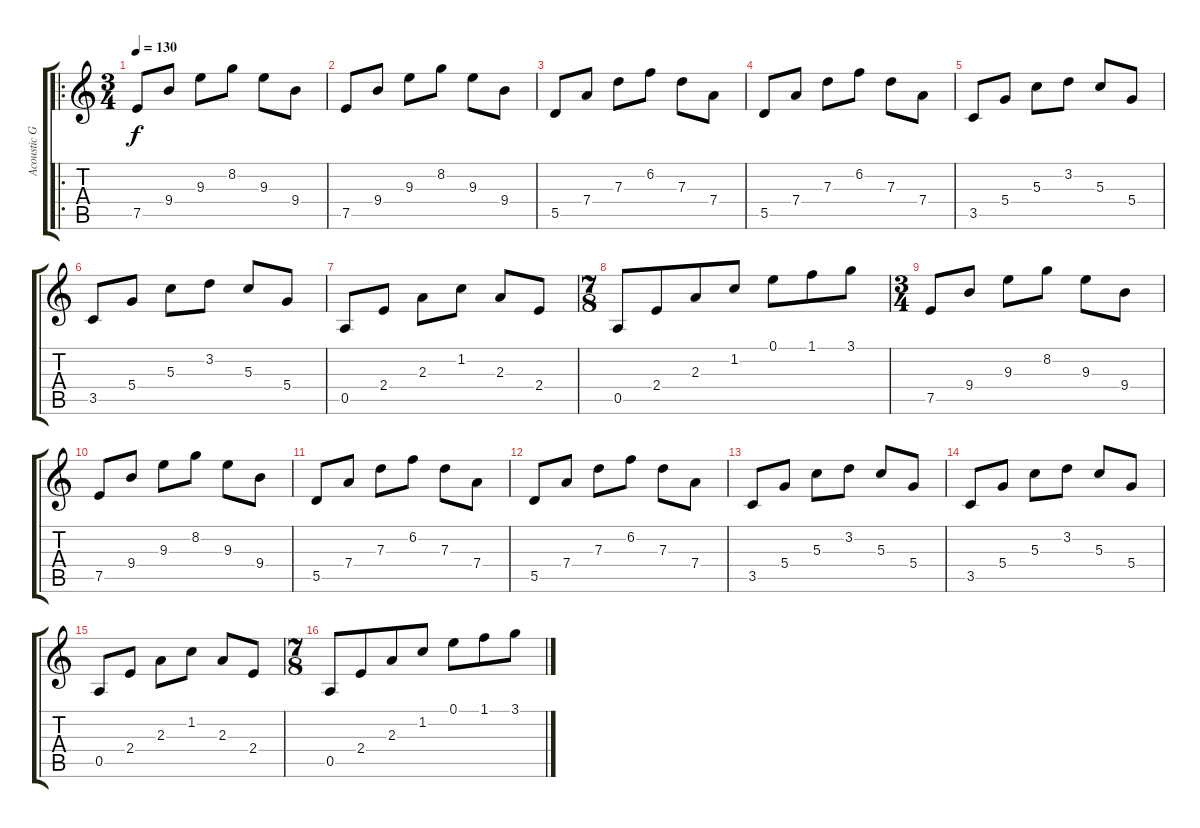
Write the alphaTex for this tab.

\track ("Acoustic Guitar" "Acoustic G") {instrument acousticguitarsteel}
\staff {score tabs}
\tuning (E4 B3 G3 D3 A2 E2) {hide}
\ro
\ts (3 4)
\tempo 130
\clef g2
\ks c
7.5.8{dy f instrument acousticguitarsteel} 9.4.8 9.3.8 8.2.8 9.3.8 9.4.8 |
7.5.8 9.4.8 9.3.8 8.2.8 9.3.8 9.4.8 |
5.5.8 7.4.8 7.3.8 6.2.8 7.3.8 7.4.8 |
5.5.8 7.4.8 7.3.8 6.2.8 7.3.8 7.4.8 |
3.5.8 5.4.8 5.3.8 3.2.8 5.3.8 5.4.8 |
3.5.8 5.4.8 5.3.8 3.2.8 5.3.8 5.4.8 |
0.5.8 2.4.8 2.3.8 1.2.8 2.3.8 2.4.8 |
\ts (7 8)
0.5.8 2.4.8 2.3.8 1.2.8 0.1.8 1.1.8 3.1.8 |
\ts (3 4)
7.5.8 9.4.8 9.3.8 8.2.8 9.3.8 9.4.8 |
7.5.8 9.4.8 9.3.8 8.2.8 9.3.8 9.4.8 |
5.5.8 7.4.8 7.3.8 6.2.8 7.3.8 7.4.8 |
5.5.8 7.4.8 7.3.8 6.2.8 7.3.8 7.4.8 |
3.5.8 5.4.8 5.3.8 3.2.8 5.3.8 5.4.8 |
3.5.8 5.4.8 5.3.8 3.2.8 5.3.8 5.4.8 |
0.5.8 2.4.8 2.3.8 1.2.8 2.3.8 2.4.8 |
\ts (7 8)
0.5.8 2.4.8 2.3.8 1.2.8 0.1.8 1.1.8 3.1.8
